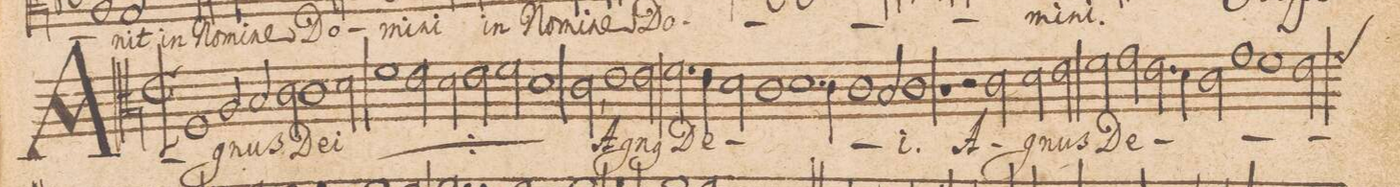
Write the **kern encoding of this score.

**kern	**text
*I"ALTVS.	*
*clefC3	*
*k[b-]	*
*met(c|)	*
*M2/1	*
1F	A-
2A/	-gnus
2B-/	.
=2-	=2-
*2\right	*
2c\	.
1c	De-
2d\	-i
=3-	=3-
*	*ij
1f	A-
2e\	.
2d\	.
=4-	=4-
2e\	.
2f\	-gnus
1d	De-
=5-	=5-
2c,<\	-i
*	*Xij
1e	A-
2e\	-gn(us)
=6-	=6-
2.f\	De-
4e\	.
2d\	.
1c\	.
=7-	=7-
2.d\	.
4c\	.
1c\	.
=8-	=8-
2B-/	.
1c	-i.
=9-	=9-
1r	.
2r	.
2c\	A-
=10-	=10-
2d\	-gnus
2e\	.
2f\	De-
2g\	.
=11-	=11-
2.e\	.
4d\	.
2c\	.
1g\	.
=12-	=12-
1f	.
*custos:f	*
2e\	.
=13-	=13-
*-	*-
